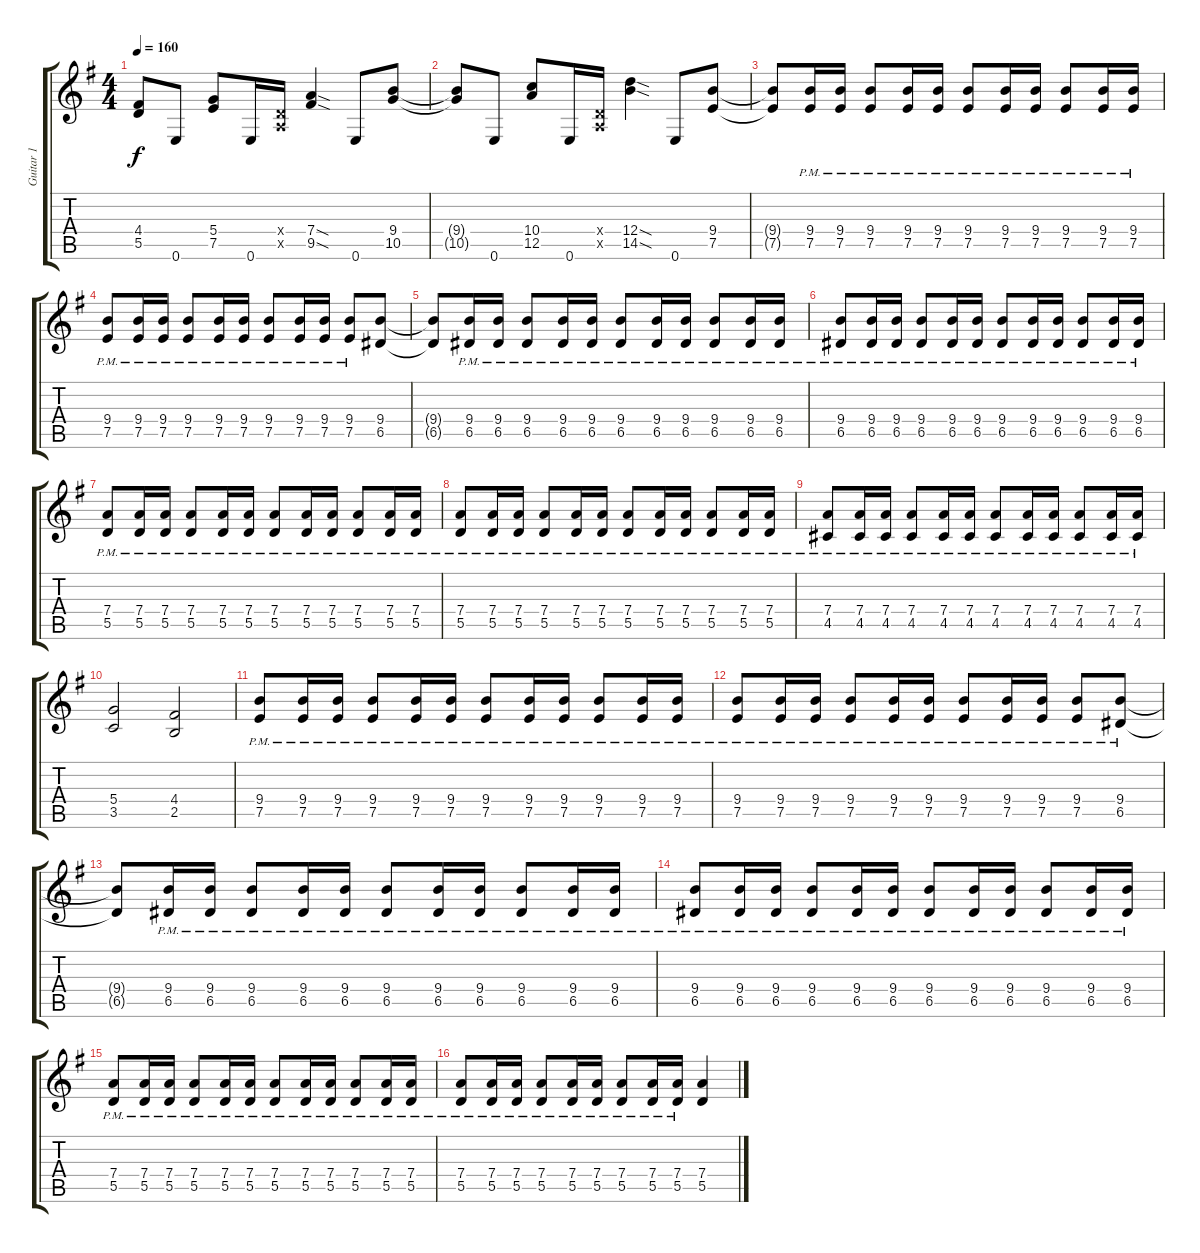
\track ("Guitar 1" "Guitar 1") {instrument distortionguitar}
\staff {score tabs}
\tuning (E4 B3 G3 D3 A2 E2) {hide}
\ts (4 4)
\tempo 160
\clef g2
\ks g
(4.4{t} 5.5{t}).8{dy f} 0.6.8 (5.4 7.5).8 0.6.16 (0.4{x} 0.5{x}).16 (7.4{sod} 9.5{sod}).4 0.6.8 (9.4 10.5).8 |
(9.4{t} 10.5{t}).8 0.6.8 (10.4 12.5).8 0.6.16 (0.4{x} 0.5{x}).16 (12.4{sod} 14.5{sod}).4 0.6.8 (9.4 7.5).8 |
(9.4{t} 7.5{t}).8 (9.4{pm} 7.5{pm}).16 (9.4{pm} 7.5{pm}).16 (9.4{pm} 7.5{pm}).8 (9.4{pm} 7.5{pm}).16 (9.4{pm} 7.5{pm}).16 (9.4{pm} 7.5{pm}).8 (9.4{pm} 7.5{pm}).16 (9.4{pm} 7.5{pm}).16 (9.4{pm} 7.5{pm}).8 (9.4{pm} 7.5{pm}).16 (9.4{pm} 7.5{pm}).16 |
(9.4{pm} 7.5{pm}).8 (9.4{pm} 7.5{pm}).16 (9.4{pm} 7.5{pm}).16 (9.4{pm} 7.5{pm}).8 (9.4{pm} 7.5{pm}).16 (9.4{pm} 7.5{pm}).16 (9.4{pm} 7.5{pm}).8 (9.4{pm} 7.5{pm}).16 (9.4{pm} 7.5{pm}).16 (9.4{pm} 7.5{pm}).8 (9.4 6.5).8 |
(9.4{t} 6.5{t}).8 (9.4{pm} 6.5{pm}).16 (9.4{pm} 6.5{pm}).16 (9.4{pm} 6.5{pm}).8 (9.4{pm} 6.5{pm}).16 (9.4{pm} 6.5{pm}).16 (9.4{pm} 6.5{pm}).8 (9.4{pm} 6.5{pm}).16 (9.4{pm} 6.5{pm}).16 (9.4{pm} 6.5{pm}).8 (9.4{pm} 6.5{pm}).16 (9.4{pm} 6.5{pm}).16 |
(9.4{pm} 6.5{pm}).8 (9.4{pm} 6.5{pm}).16 (9.4{pm} 6.5{pm}).16 (9.4{pm} 6.5{pm}).8 (9.4{pm} 6.5{pm}).16 (9.4{pm} 6.5{pm}).16 (9.4{pm} 6.5{pm}).8 (9.4{pm} 6.5{pm}).16 (9.4{pm} 6.5{pm}).16 (9.4{pm} 6.5{pm}).8 (9.4{pm} 6.5{pm}).16 (9.4{pm} 6.5{pm}).16 |
(7.4{pm} 5.5{pm}).8 (7.4{pm} 5.5{pm}).16 (7.4{pm} 5.5{pm}).16 (7.4{pm} 5.5{pm}).8 (7.4{pm} 5.5{pm}).16 (7.4{pm} 5.5{pm}).16 (7.4{pm} 5.5{pm}).8 (7.4{pm} 5.5{pm}).16 (7.4{pm} 5.5{pm}).16 (7.4{pm} 5.5{pm}).8 (7.4{pm} 5.5{pm}).16 (7.4{pm} 5.5{pm}).16 |
(7.4{pm} 5.5{pm}).8 (7.4{pm} 5.5{pm}).16 (7.4{pm} 5.5{pm}).16 (7.4{pm} 5.5{pm}).8 (7.4{pm} 5.5{pm}).16 (7.4{pm} 5.5{pm}).16 (7.4{pm} 5.5{pm}).8 (7.4{pm} 5.5{pm}).16 (7.4{pm} 5.5{pm}).16 (7.4{pm} 5.5{pm}).8 (7.4{pm} 5.5{pm}).16 (7.4{pm} 5.5{pm}).16 |
(7.4{pm} 4.5{pm}).8 (7.4{pm} 4.5{pm}).16 (7.4{pm} 4.5{pm}).16 (7.4{pm} 4.5{pm}).8 (7.4{pm} 4.5{pm}).16 (7.4{pm} 4.5{pm}).16 (7.4{pm} 4.5{pm}).8 (7.4{pm} 4.5{pm}).16 (7.4{pm} 4.5{pm}).16 (7.4{pm} 4.5{pm}).8 (7.4{pm} 4.5{pm}).16 (7.4{pm} 4.5{pm}).16 |
(5.4 3.5).2 (4.4 2.5).2 |
(9.4{pm} 7.5{pm}).8 (9.4{pm} 7.5{pm}).16 (9.4{pm} 7.5{pm}).16 (9.4{pm} 7.5{pm}).8 (9.4{pm} 7.5{pm}).16 (9.4{pm} 7.5{pm}).16 (9.4{pm} 7.5{pm}).8 (9.4{pm} 7.5{pm}).16 (9.4{pm} 7.5{pm}).16 (9.4{pm} 7.5{pm}).8 (9.4{pm} 7.5{pm}).16 (9.4{pm} 7.5{pm}).16 |
(9.4{pm} 7.5{pm}).8 (9.4{pm} 7.5{pm}).16 (9.4{pm} 7.5{pm}).16 (9.4{pm} 7.5{pm}).8 (9.4{pm} 7.5{pm}).16 (9.4{pm} 7.5{pm}).16 (9.4{pm} 7.5{pm}).8 (9.4{pm} 7.5{pm}).16 (9.4{pm} 7.5{pm}).16 (9.4{pm} 7.5{pm}).8 (9.4{pm} 6.5{pm}).8 |
(9.4{t} 6.5{t}).8 (9.4{pm} 6.5{pm}).16 (9.4{pm} 6.5{pm}).16 (9.4{pm} 6.5{pm}).8 (9.4{pm} 6.5{pm}).16 (9.4{pm} 6.5{pm}).16 (9.4{pm} 6.5{pm}).8 (9.4{pm} 6.5{pm}).16 (9.4{pm} 6.5{pm}).16 (9.4{pm} 6.5{pm}).8 (9.4{pm} 6.5{pm}).16 (9.4{pm} 6.5{pm}).16 |
(9.4{pm} 6.5{pm}).8 (9.4{pm} 6.5{pm}).16 (9.4{pm} 6.5{pm}).16 (9.4{pm} 6.5{pm}).8 (9.4{pm} 6.5{pm}).16 (9.4{pm} 6.5{pm}).16 (9.4{pm} 6.5{pm}).8 (9.4{pm} 6.5{pm}).16 (9.4{pm} 6.5{pm}).16 (9.4{pm} 6.5{pm}).8 (9.4{pm} 6.5{pm}).16 (9.4{pm} 6.5{pm}).16 |
(7.4{pm} 5.5{pm}).8 (7.4{pm} 5.5{pm}).16 (7.4{pm} 5.5{pm}).16 (7.4{pm} 5.5{pm}).8 (7.4{pm} 5.5{pm}).16 (7.4{pm} 5.5{pm}).16 (7.4{pm} 5.5{pm}).8 (7.4{pm} 5.5{pm}).16 (7.4{pm} 5.5{pm}).16 (7.4{pm} 5.5{pm}).8 (7.4{pm} 5.5{pm}).16 (7.4{pm} 5.5{pm}).16 |
(7.4{pm} 5.5{pm}).8 (7.4{pm} 5.5{pm}).16 (7.4{pm} 5.5{pm}).16 (7.4{pm} 5.5{pm}).8 (7.4{pm} 5.5{pm}).16 (7.4{pm} 5.5{pm}).16 (7.4{pm} 5.5{pm}).8 (7.4{pm} 5.5{pm}).16 (7.4{pm} 5.5{pm}).16 (7.4 5.5).4
